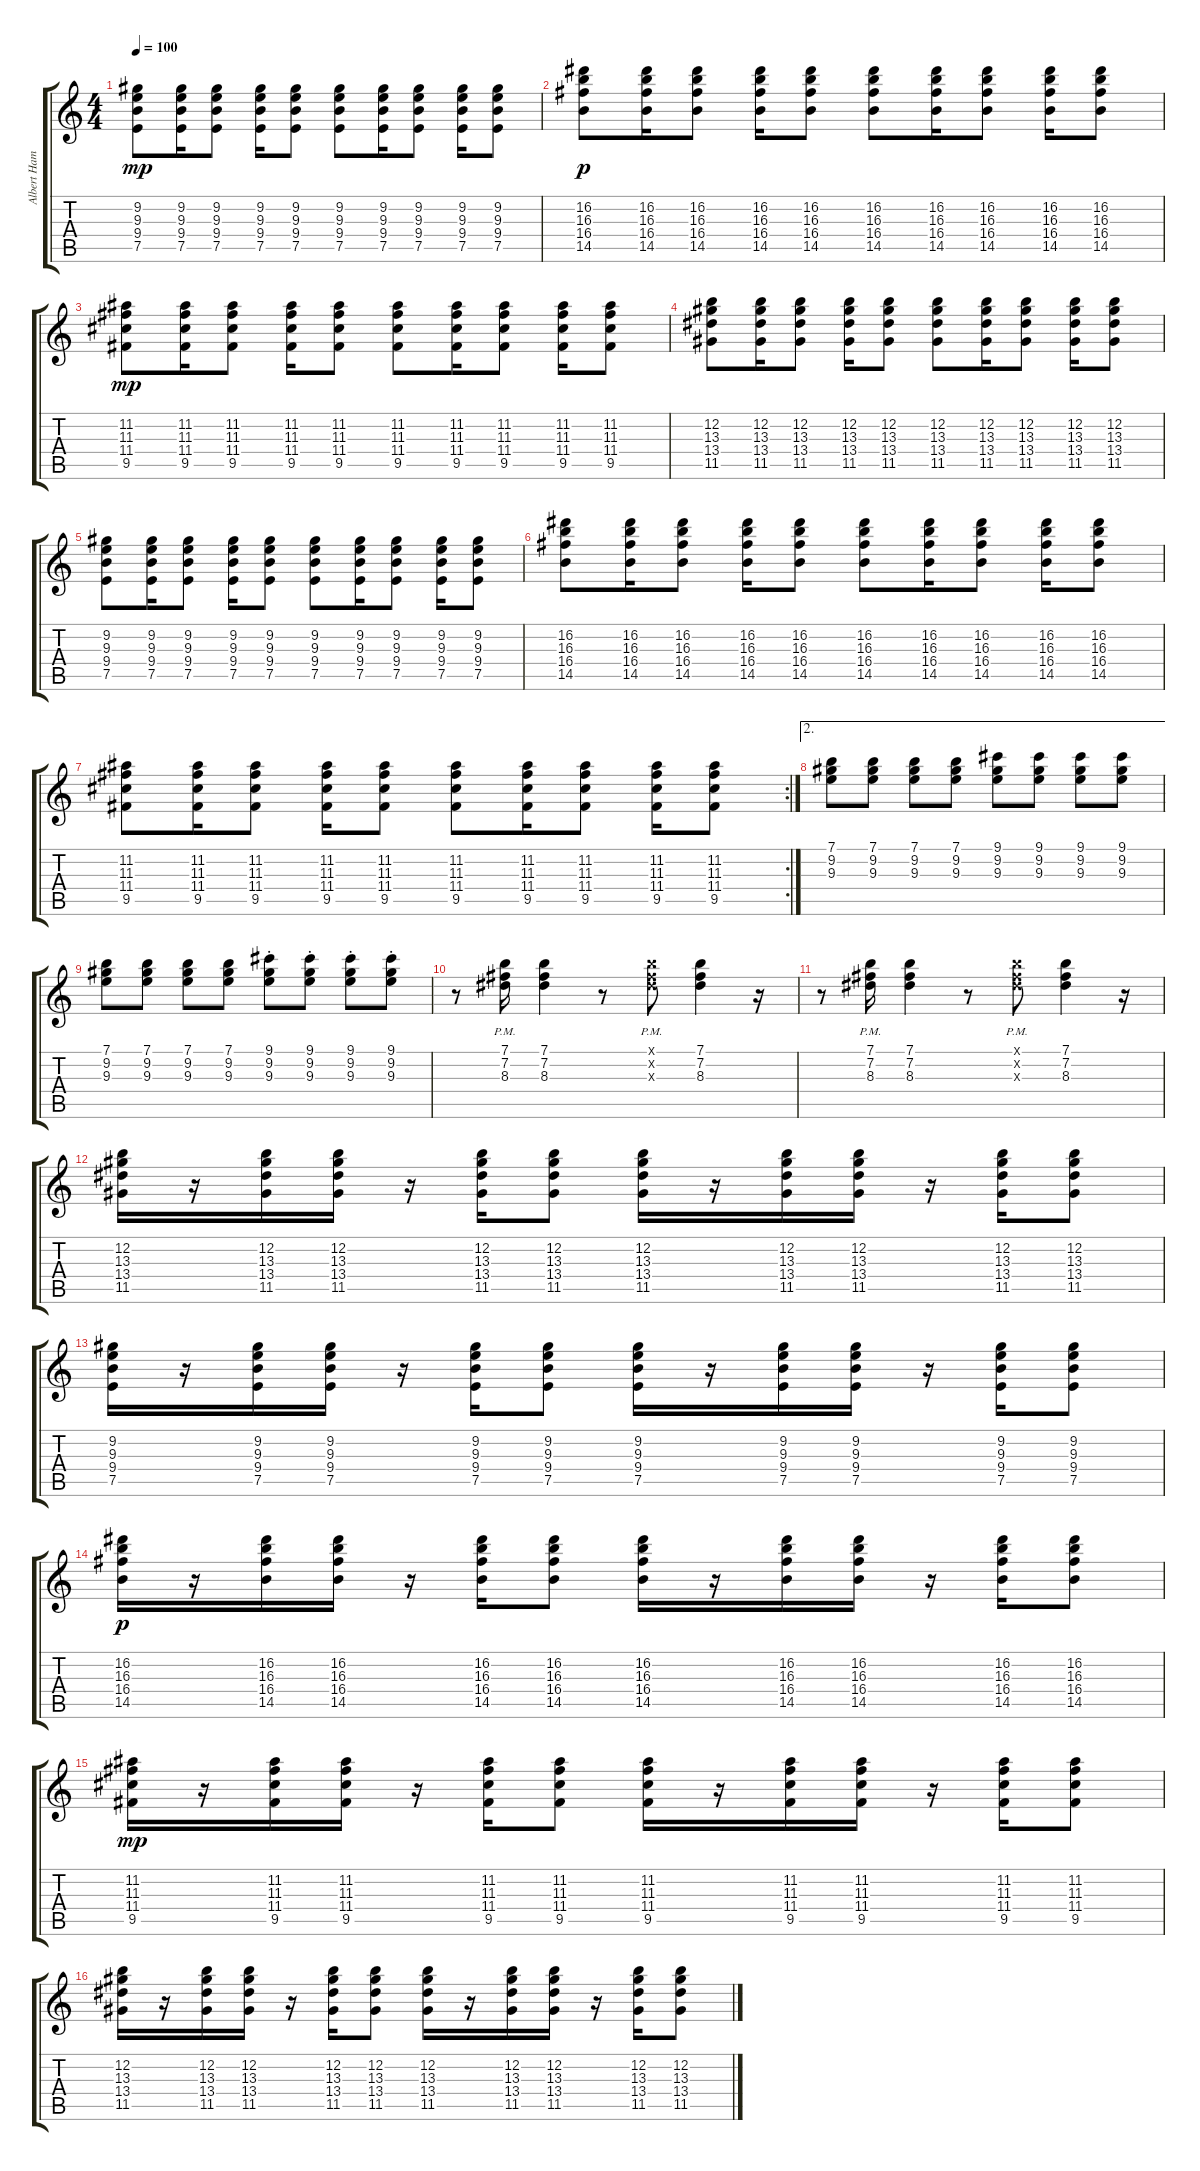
\track ("Albert Hammond Jr. (Rythm Guitar)" "Albert Ham") {instrument electricguitarjazz}
\staff {score tabs}
\tuning (E4 B3 G3 D3 A2 E2) {hide}
\ts (4 4)
\tempo 100
\clef g2
\ks c
(9.2 9.3 9.4 7.5).8{dy mp} (9.2 9.3 9.4 7.5).16 (9.2 9.3 9.4 7.5).8 (9.2 9.3 9.4 7.5).16 (9.2 9.3 9.4 7.5).8 (9.2 9.3 9.4 7.5).8 (9.2 9.3 9.4 7.5).16 (9.2 9.3 9.4 7.5).8 (9.2 9.3 9.4 7.5).16 (9.2 9.3 9.4 7.5).8 |
(16.2 16.3 16.4 14.5).8{dy p} (16.2 16.3 16.4 14.5).16 (16.2 16.3 16.4 14.5).8 (16.2 16.3 16.4 14.5).16 (16.2 16.3 16.4 14.5).8 (16.2 16.3 16.4 14.5).8 (16.2 16.3 16.4 14.5).16 (16.2 16.3 16.4 14.5).8 (16.2 16.3 16.4 14.5).16 (16.2 16.3 16.4 14.5).8 |
(11.2 11.3 11.4 9.5).8{dy mp} (11.2 11.3 11.4 9.5).16 (11.2 11.3 11.4 9.5).8 (11.2 11.3 11.4 9.5).16 (11.2 11.3 11.4 9.5).8 (11.2 11.3 11.4 9.5).8 (11.2 11.3 11.4 9.5).16 (11.2 11.3 11.4 9.5).8 (11.2 11.3 11.4 9.5).16 (11.2 11.3 11.4 9.5).8 |
(12.2 13.3 13.4 11.5).8 (12.2 13.3 13.4 11.5).16 (12.2 13.3 13.4 11.5).8 (12.2 13.3 13.4 11.5).16 (12.2 13.3 13.4 11.5).8 (12.2 13.3 13.4 11.5).8 (12.2 13.3 13.4 11.5).16 (12.2 13.3 13.4 11.5).8 (12.2 13.3 13.4 11.5).16 (12.2 13.3 13.4 11.5).8 |
(9.2 9.3 9.4 7.5).8 (9.2 9.3 9.4 7.5).16 (9.2 9.3 9.4 7.5).8 (9.2 9.3 9.4 7.5).16 (9.2 9.3 9.4 7.5).8 (9.2 9.3 9.4 7.5).8 (9.2 9.3 9.4 7.5).16 (9.2 9.3 9.4 7.5).8 (9.2 9.3 9.4 7.5).16 (9.2 9.3 9.4 7.5).8 |
(16.2 16.3 16.4 14.5).8 (16.2 16.3 16.4 14.5).16 (16.2 16.3 16.4 14.5).8 (16.2 16.3 16.4 14.5).16 (16.2 16.3 16.4 14.5).8 (16.2 16.3 16.4 14.5).8 (16.2 16.3 16.4 14.5).16 (16.2 16.3 16.4 14.5).8 (16.2 16.3 16.4 14.5).16 (16.2 16.3 16.4 14.5).8 |
\rc 2
(11.2 11.3 11.4 9.5).8 (11.2 11.3 11.4 9.5).16 (11.2 11.3 11.4 9.5).8 (11.2 11.3 11.4 9.5).16 (11.2 11.3 11.4 9.5).8 (11.2 11.3 11.4 9.5).8 (11.2 11.3 11.4 9.5).16 (11.2 11.3 11.4 9.5).8 (11.2 11.3 11.4 9.5).16 (11.2 11.3 11.4 9.5).8 |
\ae 2
(7.1 9.2 9.3).8 (7.1 9.2 9.3).8 (7.1 9.2 9.3).8 (7.1 9.2 9.3).8 (9.1 9.2 9.3).8 (9.1 9.2 9.3).8 (9.1 9.2 9.3).8 (9.1 9.2 9.3).8 |
(7.1 9.2 9.3).8 (7.1 9.2 9.3).8 (7.1 9.2 9.3).8 (7.1 9.2 9.3).8 (9.1{st} 9.2{st} 9.3{st}).8 (9.1{st} 9.2{st} 9.3{st}).8 (9.1{st} 9.2{st} 9.3{st}).8 (9.1{st} 9.2{st} 9.3{st}).8 |
r.8 (7.1 7.2 8.3{pm}).16 (7.1 7.2 8.3).4 r.8 (7.1{pm x} 7.2{pm x} 8.3{pm x}).8 (7.1 7.2 8.3).4 r.16 |
r.8 (7.1{pm} 7.2{pm} 8.3{pm}).16 (7.1 7.2 8.3).4 r.8 (7.1{pm x} 7.2{pm x} 8.3{pm x}).8 (7.1 7.2 8.3).4 r.16 |
(12.2 13.3 13.4 11.5).16 r.16 (12.2 13.3 13.4 11.5).16 (12.2 13.3 13.4 11.5).16 r.16 (12.2 13.3 13.4 11.5).16 (12.2 13.3 13.4 11.5).8 (12.2 13.3 13.4 11.5).16 r.16 (12.2 13.3 13.4 11.5).16 (12.2 13.3 13.4 11.5).16 r.16 (12.2 13.3 13.4 11.5).16 (12.2 13.3 13.4 11.5).8 |
(9.2 9.3 9.4 7.5).16 r.16 (9.2 9.3 9.4 7.5).16 (9.2 9.3 9.4 7.5).16 r.16 (9.2 9.3 9.4 7.5).16 (9.2 9.3 9.4 7.5).8 (9.2 9.3 9.4 7.5).16 r.16 (9.2 9.3 9.4 7.5).16 (9.2 9.3 9.4 7.5).16 r.16 (9.2 9.3 9.4 7.5).16 (9.2 9.3 9.4 7.5).8 |
(16.2 16.3 16.4 14.5).16{dy p} r.16 (16.2 16.3 16.4 14.5).16 (16.2 16.3 16.4 14.5).16 r.16 (16.2 16.3 16.4 14.5).16 (16.2 16.3 16.4 14.5).8 (16.2 16.3 16.4 14.5).16 r.16 (16.2 16.3 16.4 14.5).16 (16.2 16.3 16.4 14.5).16 r.16 (16.2 16.3 16.4 14.5).16 (16.2 16.3 16.4 14.5).8 |
(11.2 11.3 11.4 9.5).16{dy mp} r.16 (11.2 11.3 11.4 9.5).16 (11.2 11.3 11.4 9.5).16 r.16 (11.2 11.3 11.4 9.5).16 (11.2 11.3 11.4 9.5).8 (11.2 11.3 11.4 9.5).16 r.16 (11.2 11.3 11.4 9.5).16 (11.2 11.3 11.4 9.5).16 r.16 (11.2 11.3 11.4 9.5).16 (11.2 11.3 11.4 9.5).8 |
(12.2 13.3 13.4 11.5).16 r.16 (12.2 13.3 13.4 11.5).16 (12.2 13.3 13.4 11.5).16 r.16 (12.2 13.3 13.4 11.5).16 (12.2 13.3 13.4 11.5).8 (12.2 13.3 13.4 11.5).16 r.16 (12.2 13.3 13.4 11.5).16 (12.2 13.3 13.4 11.5).16 r.16 (12.2 13.3 13.4 11.5).16 (12.2 13.3 13.4 11.5).8
